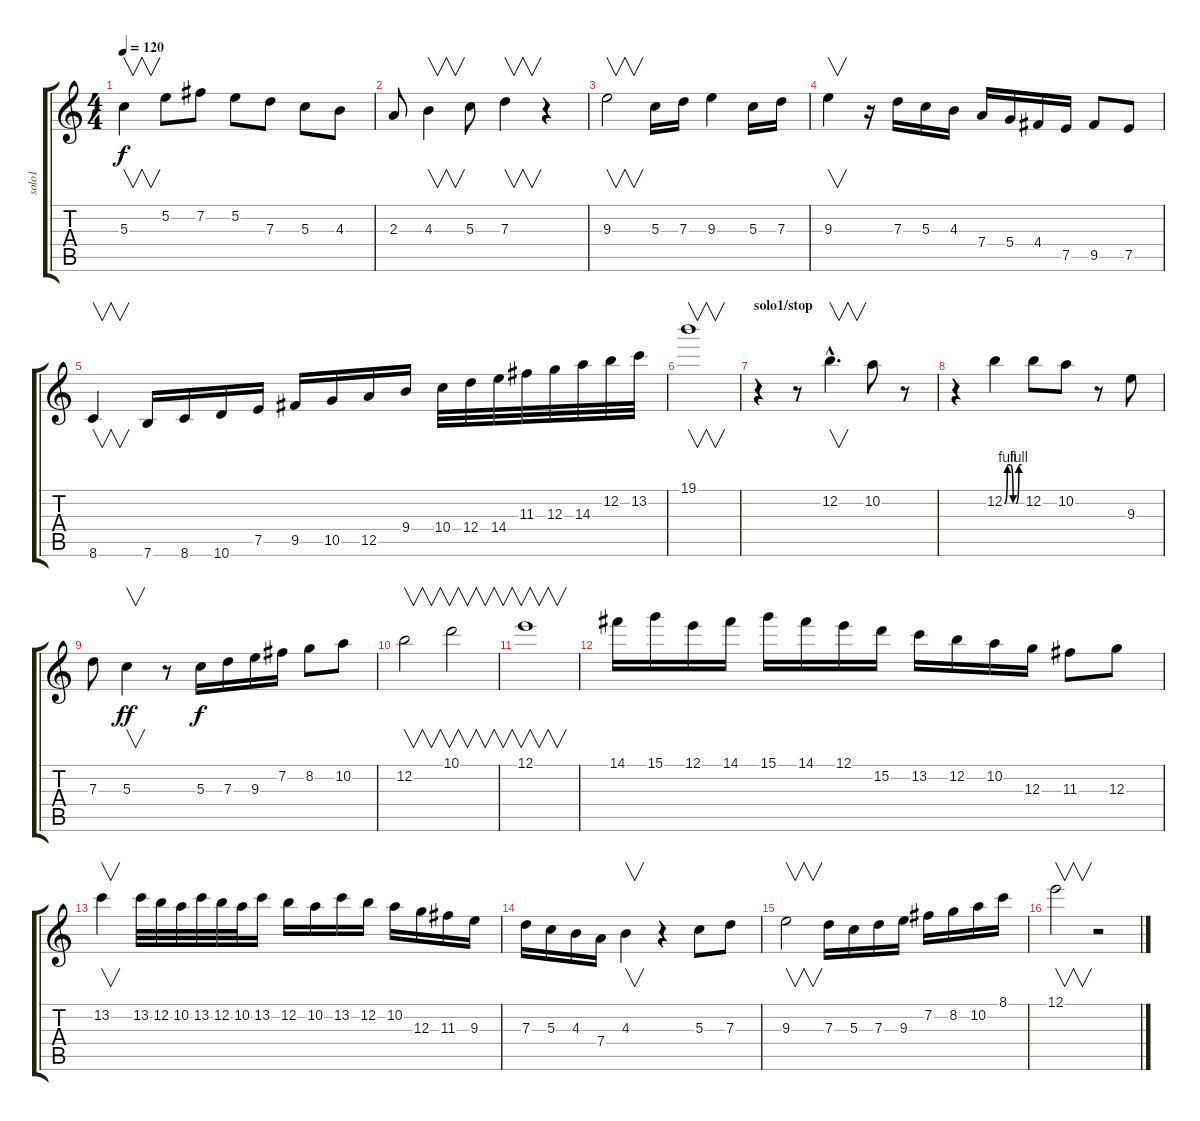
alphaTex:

\track ("solo1" "solo1") {instrument distortionguitar}
\staff {score tabs}
\tuning (E4 B3 G3 D3 A2 E2) {hide}
\ts (4 4)
\tempo 120
\clef g2
\ks c
5.3.4{v dy f} 5.2.8 7.2.8 5.2.8 7.3.8 5.3.8 4.3.8 |
2.3.8 4.3.4{v} 5.3.8 7.3.4{v} r.4 |
9.3.2{v} 5.3.16 7.3.16 9.3.4 5.3.16 7.3.16 |
9.3.4{v} r.16 7.3.16 5.3.16 4.3.16 7.4.16 5.4.16 4.4.16 7.5.16 9.5.8 7.5.8 |
8.6.4{v} 7.6.16 8.6.16 10.6.16 7.5.16 9.5.16 10.5.16 12.5.16 9.4.16 10.4.32 12.4.32 14.4.32 11.3.32 12.3.32 14.3.32 12.2.32 13.2.32 |
19.1.1{v} |
\section ("" "solo1/stop")
r.4 r.8 12.2{hac}.4{v d} 10.2.8 r.8 |
r.4 12.2{be (custom 0 0 10 4 20 4 30 0 40 0 50 4 60 4)}.4 12.2.8 10.2.8 r.8 9.3.8 |
7.3.8 5.3.4{v dy ff} r.8 5.3.16{dy f} 7.3.16 9.3.16 7.2.16 8.2.8 10.2.8 |
12.2.2{v} 10.1.2{v} |
12.1.1{v} |
14.1.16 15.1.16 12.1.16 14.1.16 15.1.16 14.1.16 12.1.16 15.2.16 13.2.16 12.2.16 10.2.16 12.3.16 11.3.8 12.3.8 |
13.2.4{v} 13.2.32 12.2.32 10.2.32 13.2.32 12.2.32 10.2.32 13.2.16 12.2.16 10.2.16 13.2.16 12.2.16 10.2.16 12.3.16 11.3.16 9.3.16 |
7.3.16 5.3.16 4.3.16 7.4.16 4.3.4{v} r.4 5.3.8 7.3.8 |
9.3.2{v} 7.3.16 5.3.16 7.3.16 9.3.16 7.2.16 8.2.16 10.2.16 8.1.16 |
12.1.2{v} r.2
